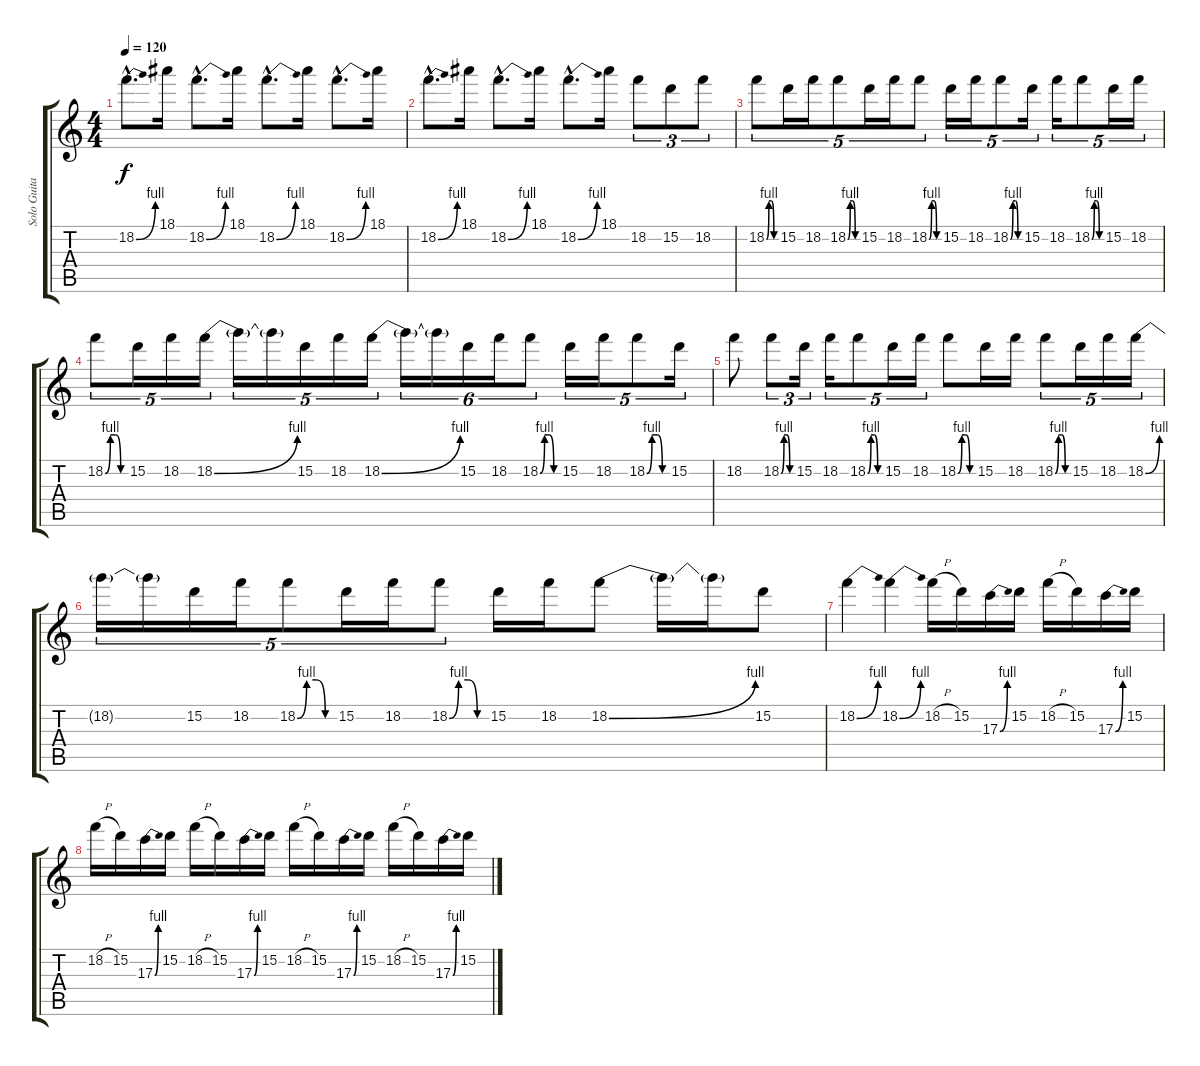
\track ("Solo Guitar 2" "Solo Guita") {instrument overdrivenguitar}
\staff {score tabs}
\tuning (E4 B3 G3 D3 A2 E2) {hide}
\ts (4 4)
\tempo 120
\clef g2
\ks c
18.2{be (bend 0 0 60 4) hac}.8{d dy f} 18.1.16 18.2{be (bend 0 0 60 4) hac}.8{d} 18.1.16 18.2{be (bend 0 0 60 4) hac}.8{d} 18.1.16 18.2{be (bend 0 0 60 4) hac}.8{d} 18.1.16 |
18.2{be (bend 0 0 60 4) hac}.8{d} 18.1.16 18.2{be (bend 0 0 60 4) hac}.8{d} 18.1.16 18.2{be (bend 0 0 60 4) hac}.8{d} 18.1.16 18.2.8{tu (3 2)} 15.2.8{tu (3 2)} 18.2.8{tu (3 2)} |
18.2{be (custom 0 0 15 4 30 4 45 0 60 0)}.8{tu (5 4)} 15.2.16{tu (5 4)} 18.2.16{tu (5 4)} 18.2{be (custom 0 0 15 4 30 4 45 0 60 0)}.8{tu (5 4)} 15.2.16{tu (5 4)} 18.2.16{tu (5 4)} 18.2{be (custom 0 0 15 4 30 4 45 0 60 0)}.8{tu (5 4)} 15.2.16{tu (5 4)} 18.2.16{tu (5 4)} 18.2{be (custom 0 0 15 4 30 4 45 0 60 0)}.8{tu (5 4)} 15.2.16{tu (5 4)} 18.2.16{tu (5 4)} 18.2{be (custom 0 0 15 4 30 4 45 0 60 0)}.8{tu (5 4)} 15.2.16{tu (5 4)} 18.2.16{tu (5 4)} |
18.2{be (custom 0 0 15 4 30 4 45 0 60 0)}.8{tu (5 4)} 15.2.16{tu (5 4)} 18.2.16{tu (5 4)} 18.2{be (bend 0 0 60 4)}.16{tu (5 4)} 18.2{t}.16{tu (5 4)} 18.2{t}.16{tu (5 4)} 15.2.16{tu (5 4)} 18.2.16{tu (5 4)} 18.2{be (bend 0 0 60 4)}.16{tu (5 4)} 18.2{t}.16{tu (6 4)} 18.2{t}.16{tu (6 4)} 15.2.16{tu (6 4)} 18.2.16{tu (6 4)} 18.2{be (custom 0 0 15 4 30 4 45 0 60 0)}.8{tu (6 4)} 15.2.16{tu (5 4)} 18.2.16{tu (5 4)} 18.2{be (custom 0 0 15 4 30 4 45 0 60 0)}.8{tu (5 4)} 15.2.16{tu (5 4)} |
18.2.8 18.2{be (custom 0 0 15 4 30 4 45 0 60 0)}.8{tu (3 2)} 15.2.16{tu (3 2)} 18.2.16{tu (5 4)} 18.2{be (custom 0 0 15 4 30 4 45 0 60 0)}.8{tu (5 4)} 15.2.16{tu (5 4)} 18.2.16{tu (5 4)} 18.2{be (custom 0 0 15 4 30 4 45 0 60 0)}.8 15.2.16 18.2.16 18.2{be (custom 0 0 15 4 30 4 45 0 60 0)}.8{tu (5 4)} 15.2.16{tu (5 4)} 18.2.16{tu (5 4)} 18.2{be (bend 0 0 60 4)}.16{tu (5 4)} |
18.2{t}.16{tu (5 4)} 18.2{t}.16{tu (5 4)} 15.2.16{tu (5 4)} 18.2.16{tu (5 4)} 18.2{be (custom 0 0 15 4 30 4 45 0 60 0)}.8{tu (5 4)} 15.2.16{tu (5 4)} 18.2.16{tu (5 4)} 18.2{be (custom 0 0 15 4 30 4 45 0 60 0)}.8{tu (5 4)} 15.2.16 18.2.16 18.2{be (bend 0 0 60 4)}.8 18.2{t}.16 18.2{t}.16 15.2.8 |
18.2{be (bend 0 0 60 4)}.4 18.2{be (bend 0 0 60 4)}.4 18.2{h}.16 15.2.16 17.3{be (bend 0 0 60 4)}.16 15.2.16 18.2{h}.16 15.2.16 17.3{be (bend 0 0 60 4)}.16 15.2.16 |
18.2{h}.16 15.2.16 17.3{be (bend 0 0 60 4)}.16 15.2.16 18.2{h}.16 15.2.16 17.3{be (bend 0 0 60 4)}.16 15.2.16 18.2{h}.16 15.2.16 17.3{be (bend 0 0 60 4)}.16 15.2.16 18.2{h}.16 15.2.16 17.3{be (bend 0 0 60 4)}.16 15.2.16
